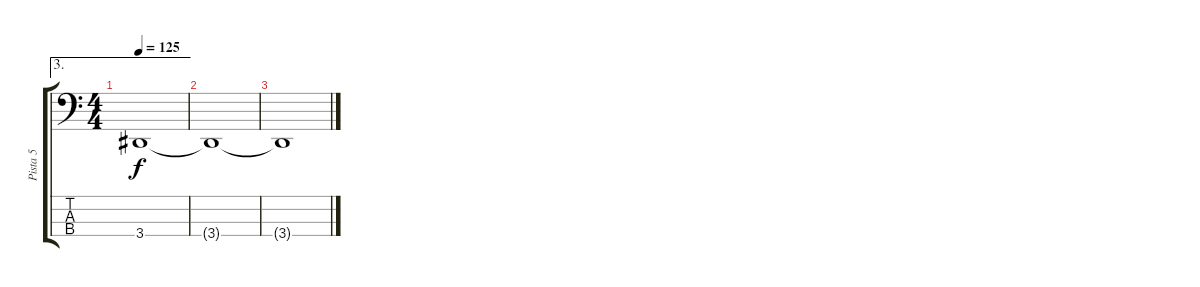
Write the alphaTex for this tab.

\track ("Pista 5" "Pista 5") {instrument electricbassfinger}
\staff {score tabs}
\tuning (F2 C2 G1 C1) {hide}
\ae 3
\ts (4 4)
\tempo 125
\clef f4
\ks c
3.4.1{dy f} |
3.4{t}.1 |
3.4{t}.1
